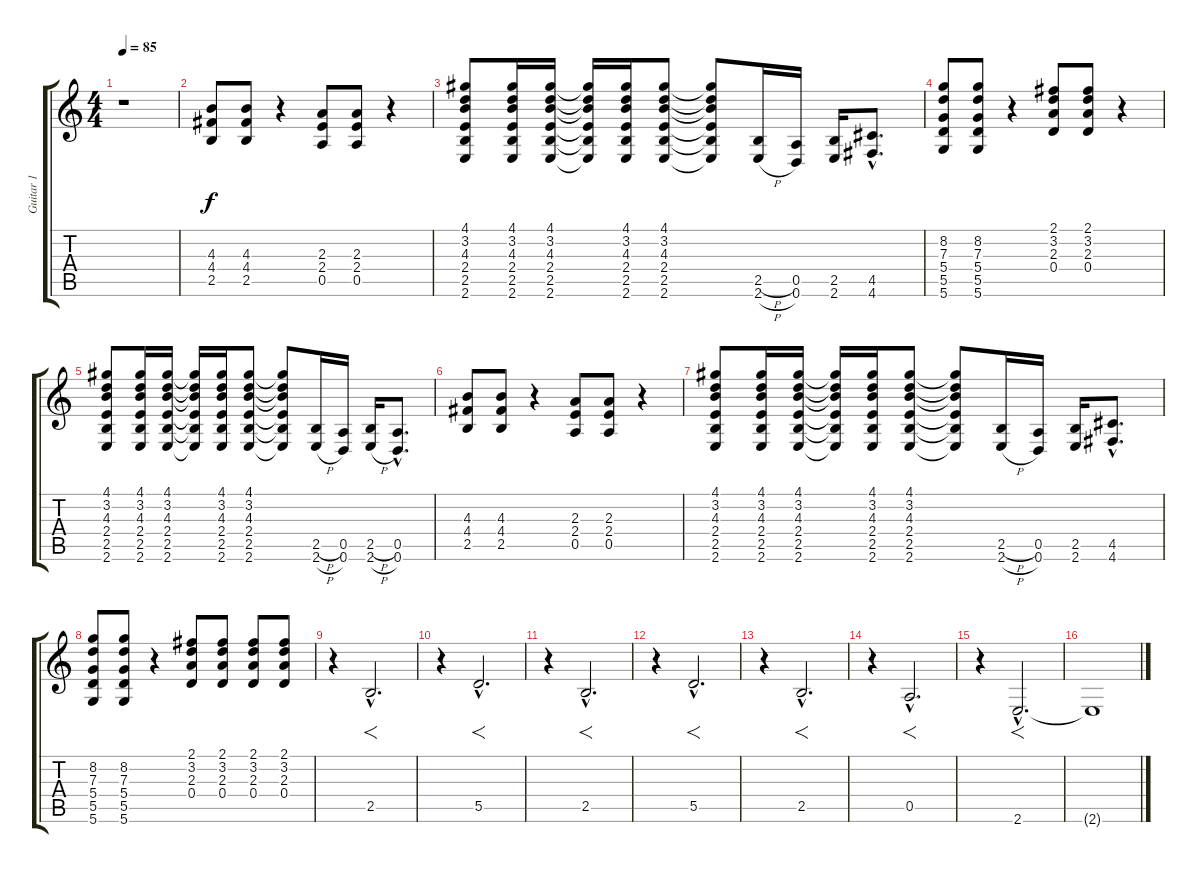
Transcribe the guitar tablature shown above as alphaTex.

\track ("Guitar 1" "Guitar 1") {instrument distortionguitar}
\staff {score tabs}
\tuning (E4 B3 G3 D3 A2 D2) {hide}
\ts (4 4)
\tempo 85
\clef g2
\ks c
r.1{dy f instrument distortionguitar} |
(4.3 4.4 2.5).8 (4.3 4.4 2.5).8 r.4 (2.3 2.4 0.5).8 (2.3 2.4 0.5).8 r.4 |
(4.1 3.2 4.3 2.4 2.5 2.6).8 (4.1 3.2 4.3 2.4 2.5 2.6).16 (4.1 3.2 4.3 2.4 2.5 2.6).16 (4.1{t} 3.2{t} 4.3{t} 2.4{t} 2.5{t} 2.6{t}).16 (4.1 3.2 4.3 2.4 2.5 2.6).16 (4.1 3.2 4.3 2.4 2.5 2.6).8 (4.1{t} 3.2{t} 4.3{t} 2.4{t} 2.5{t} 2.6{t}).8 (2.5{h} 2.6{h}).16 (0.5 0.6).16 (2.5 2.6).16 (4.5{hac} 4.6{hac}).8{d} |
(8.2 7.3 5.4 5.5 5.6).8 (8.2 7.3 5.4 5.5 5.6).8 r.4 (2.1 3.2 2.3 0.4).8 (2.1 3.2 2.3 0.4).8 r.4 |
(4.1 3.2 4.3 2.4 2.5 2.6).8 (4.1 3.2 4.3 2.4 2.5 2.6).16 (4.1 3.2 4.3 2.4 2.5 2.6).16 (4.1{t} 3.2{t} 4.3{t} 2.4{t} 2.5{t} 2.6{t}).16 (4.1 3.2 4.3 2.4 2.5 2.6).16 (4.1 3.2 4.3 2.4 2.5 2.6).8 (4.1{t} 3.2{t} 4.3{t} 2.4{t} 2.5{t} 2.6{t}).8 (2.5{h} 2.6{h}).16 (0.5 0.6).16 (2.5{h} 2.6{h}).16 (0.5{hac} 0.6{hac}).8{d} |
(4.3 4.4 2.5).8 (4.3 4.4 2.5).8 r.4 (2.3 2.4 0.5).8 (2.3 2.4 0.5).8 r.4 |
(4.1 3.2 4.3 2.4 2.5 2.6).8 (4.1 3.2 4.3 2.4 2.5 2.6).16 (4.1 3.2 4.3 2.4 2.5 2.6).16 (4.1{t} 3.2{t} 4.3{t} 2.4{t} 2.5{t} 2.6{t}).16 (4.1 3.2 4.3 2.4 2.5 2.6).16 (4.1 3.2 4.3 2.4 2.5 2.6).8 (4.1{t} 3.2{t} 4.3{t} 2.4{t} 2.5{t} 2.6{t}).8 (2.5{h} 2.6{h}).16 (0.5 0.6).16 (2.5 2.6).16 (4.5{hac} 4.6{hac}).8{d} |
(8.2 7.3 5.4 5.5 5.6).8 (8.2 7.3 5.4 5.5 5.6).8 r.4 (2.1 3.2 2.3 0.4).8 (2.1 3.2 2.3 0.4).8 (2.1 3.2 2.3 0.4).8 (2.1 3.2 2.3 0.4).8 |
r.4 2.5{hac}.2{f d} |
r.4 5.5{hac}.2{f d} |
r.4 2.5{hac}.2{f d} |
r.4 5.5{hac}.2{f d} |
r.4 2.5{hac}.2{f d} |
r.4 0.5{hac}.2{f d} |
r.4 2.6{hac}.2{f d} |
2.6{t}.1
